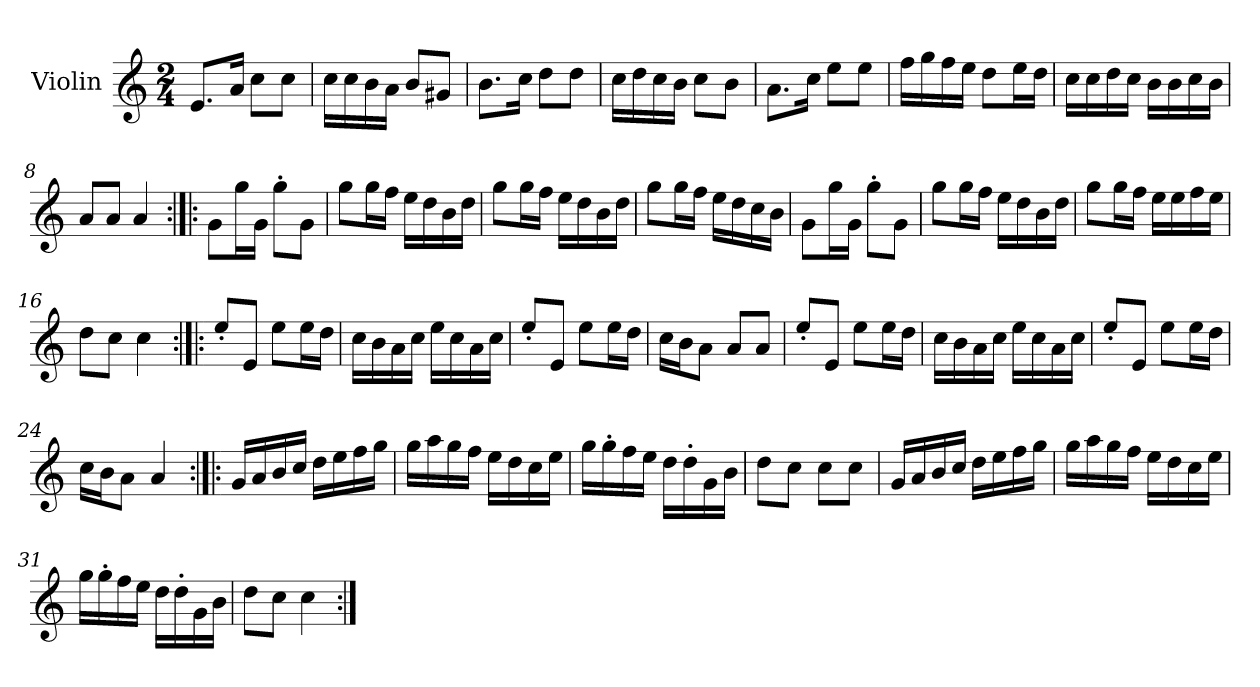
**kern
*part1
*staff1
*I"Violin
*I'Vln.
*clefG2
*k[]
*M2/4
=1
8.e/L
16a/Jk
8cc\L
8cc\J
=2
16cc\LL
16cc\
16b\
16a\JJ
8b/L
8g#X/J
=3
8.b\L
16cc\Jk
8dd\L
8dd\J
=4
16cc\LL
16dd\
16cc\
16b\JJ
8cc\L
8b\J
!!LO:LB:g=z
=5
8.a\L
16cc\Jk
8ee\L
8ee\J
=6
16ff\LL
16gg\
16ff\
16ee\JJ
8dd\L
16ee\L
16dd\JJ
=7
16cc\LL
16cc\
16dd\
16cc\JJ
16b\LL
16b\
16cc\
16b\JJ
=8
8a/L
8a/J
4a/
!!LO:LB:g=z
=9:|!|:
8g\L
16gg\L
16g\JJ
8gg'\L
8g\J
=10
8gg\L
16gg\L
16ff\JJ
16ee\LL
16dd\
16b\
16dd\JJ
=11
8gg\L
16gg\L
16ff\JJ
16ee\LL
16dd\
16b\
16dd\JJ
=12
8gg\L
16gg\L
16ff\JJ
16ee\LL
16dd\
16cc\
16b\JJ
!!LO:LB:g=z
=13
8g\L
16gg\L
16g\JJ
8gg'\L
8g\J
=14
8gg\L
16gg\L
16ff\JJ
16ee\LL
16dd\
16b\
16dd\JJ
=15
8gg\L
16gg\L
16ff\JJ
16ee\LL
16ee\
16ff\
16ee\JJ
=16
8dd\L
8cc\J
4cc\
!!LO:LB:g=z
=17:|!|:
8ee'/L
8e/J
8ee\L
16ee\L
16dd\JJ
=18
16cc\LL
16b\
16a\
16cc\JJ
16ee\LL
16cc\
16a\
16cc\JJ
=19
8ee'/L
8e/J
8ee\L
16ee\L
16dd\JJ
=20
16cc\LL
16b\J
8a\J
8a/L
8a/J
!!LO:LB:g=z
=21
8ee'/L
8e/J
8ee\L
16ee\L
16dd\JJ
=22
16cc\LL
16b\
16a\
16cc\JJ
16ee\LL
16cc\
16a\
16cc\JJ
=23
8ee'/L
8e/J
8ee\L
16ee\L
16dd\JJ
=24
16cc\LL
16b\J
8a\J
4a/
!!LO:LB:g=z
=25:|!|:
16g/LL
16a/
16b/
16cc/JJ
16dd\LL
16ee\
16ff\
16gg\JJ
=26
16gg\LL
16aa\
16gg\
16ff\JJ
16ee\LL
16dd\
16cc\
16ee\JJ
=27
16gg\LL
16gg'\
16ff\
16ee\JJ
16dd\LL
16dd'\
16g\
16b\JJ
=28
8dd\L
8cc\J
8cc\L
8cc\J
!!LO:LB:g=z
=29
16g/LL
16a/
16b/
16cc/JJ
16dd\LL
16ee\
16ff\
16gg\JJ
=30
16gg\LL
16aa\
16gg\
16ff\JJ
16ee\LL
16dd\
16cc\
16ee\JJ
=31
16gg\LL
16gg'\
16ff\
16ee\JJ
16dd\LL
16dd'\
16g\
16b\JJ
=32
8dd\L
8cc\J
4cc\
=:|!
*-
